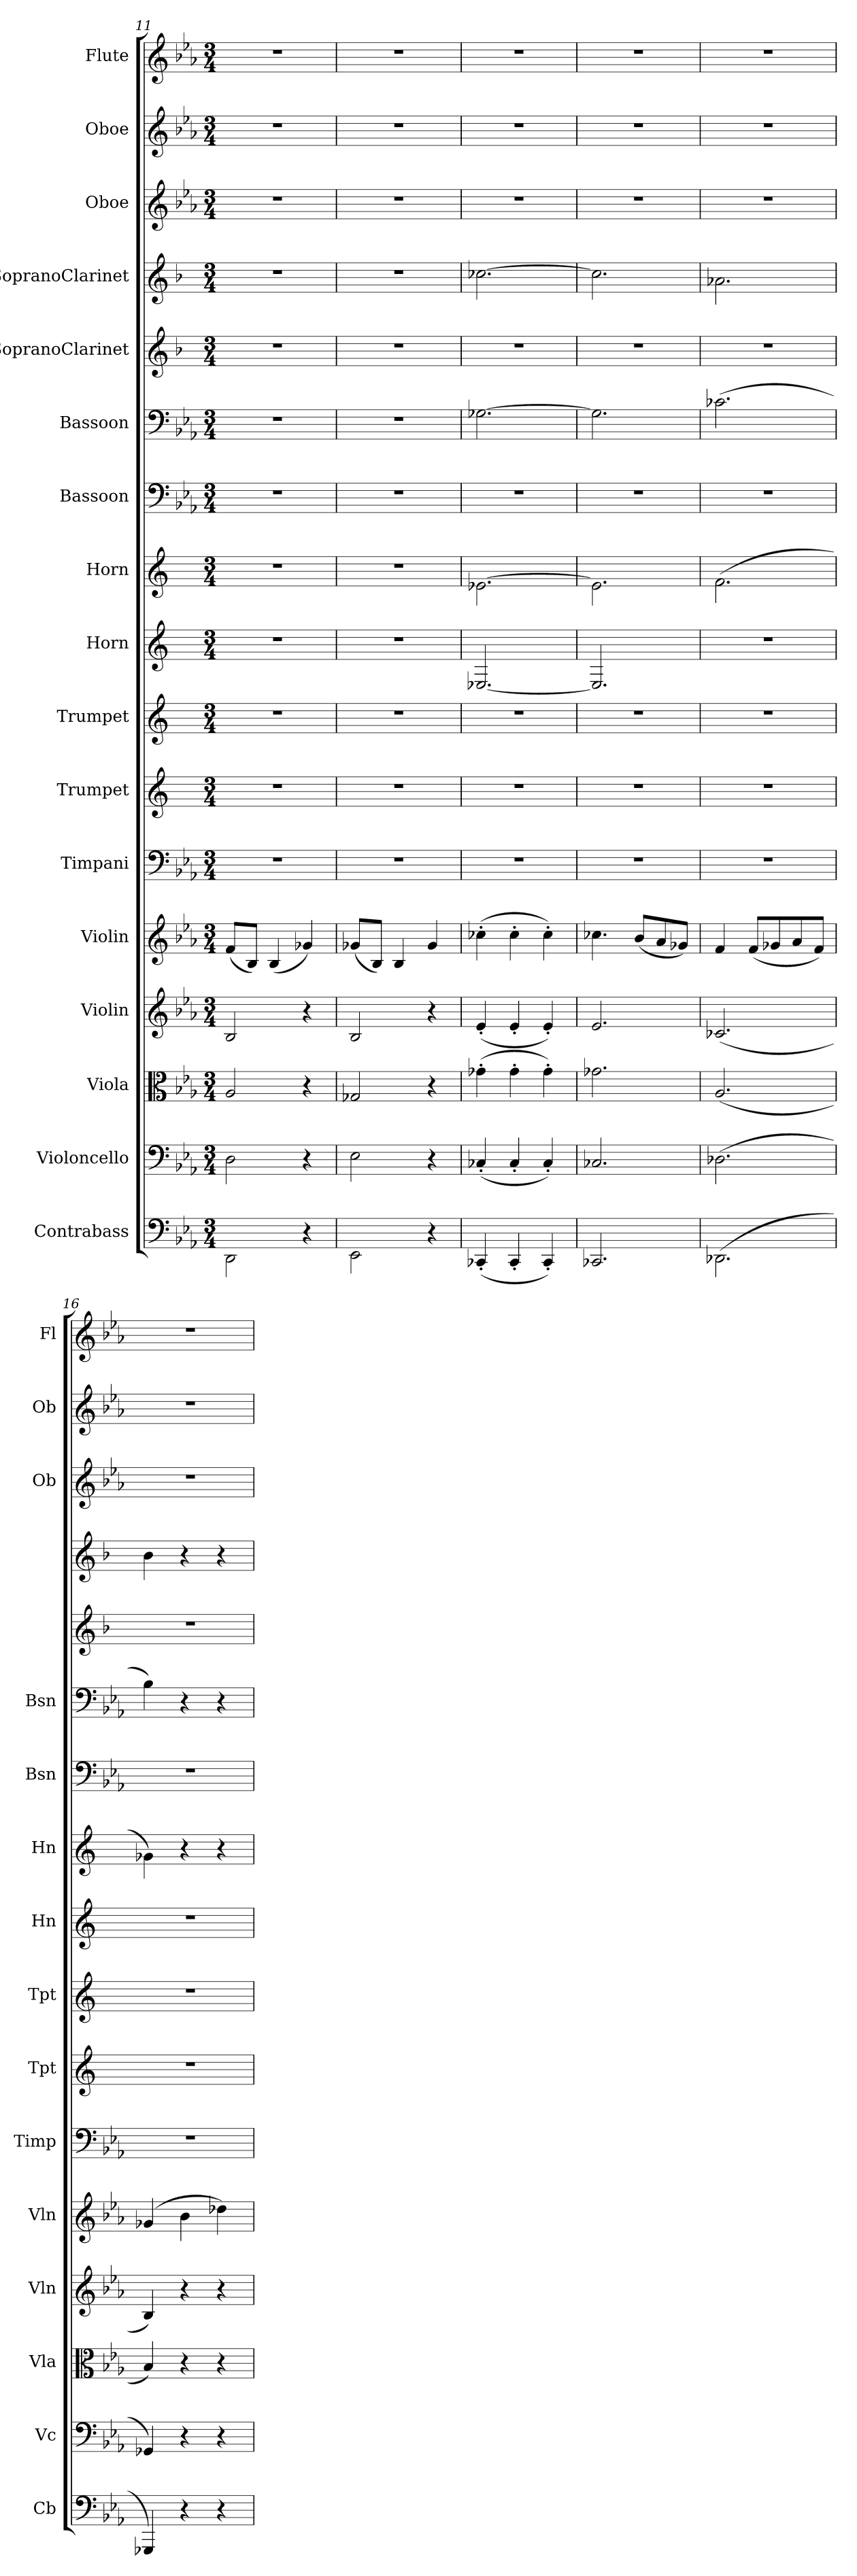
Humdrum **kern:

**kern	**kern	**kern	**kern	**kern	**kern	**kern	**kern	**kern	**kern	**kern	**kern	**kern	**kern	**kern	**kern	**kern
*part17	*part16	*part15	*part14	*part13	*part12	*part11	*part10	*part9	*part8	*part7	*part6	*part5	*part4	*part3	*part2	*part1
*staff17	*staff16	*staff15	*staff14	*staff13	*staff12	*staff11	*staff10	*staff9	*staff8	*staff7	*staff6	*staff5	*staff4	*staff3	*staff2	*staff1
*I"Contrabass	*I"Violoncello	*I"Viola	*I"Violin	*I"Violin	*I"Timpani	*I"Trumpet	*I"Trumpet	*I"Horn	*I"Horn	*I"Bassoon	*I"Bassoon	*I"SopranoClarinet	*I"SopranoClarinet	*I"Oboe	*I"Oboe	*I"Flute
*I'Cb	*I'Vc	*I'Vla	*I'Vln	*I'Vln	*I'Timp	*I'Tpt	*I'Tpt	*I'Hn	*I'Hn	*I'Bsn	*I'Bsn	*	*	*I'Ob	*I'Ob	*I'Fl
*clefF4	*clefF4	*clefC3	*clefG2	*clefG2	*clefF4	*clefG2	*clefG2	*clefG2	*clefG2	*clefF4	*clefF4	*clefG2	*clefG2	*clefG2	*clefG2	*clefG2
*k[b-e-a-]	*k[b-e-a-]	*k[b-e-a-]	*k[b-e-a-]	*k[b-e-a-]	*k[b-e-a-]	*k[]	*k[]	*k[]	*k[]	*k[b-e-a-]	*k[b-e-a-]	*k[b-]	*k[b-]	*k[b-e-a-]	*k[b-e-a-]	*k[b-e-a-]
*M3/4	*M3/4	*M3/4	*M3/4	*M3/4	*M3/4	*M3/4	*M3/4	*M3/4	*M3/4	*M3/4	*M3/4	*M3/4	*M3/4	*M3/4	*M3/4	*M3/4
=11	=11	=11	=11	=11	=11	=11	=11	=11	=11	=11	=11	=11	=11	=11	=11	=11
2DD\	2D\	2A-/	2B-/	(8f/L	2.r	2.r	2.r	2.r	2.r	2.r	2.r	2.r	2.r	2.r	2.r	2.r
.	.	.	.	8B-/J)	.	.	.	.	.	.	.	.	.	.	.	.
.	.	.	.	(4B-/	.	.	.	.	.	.	.	.	.	.	.	.
4r	4r	4r	4r	4g-X/)	.	.	.	.	.	.	.	.	.	.	.	.
=12	=12	=12	=12	=12	=12	=12	=12	=12	=12	=12	=12	=12	=12	=12	=12	=12
2EE-\	2E-\	2G-X/	2B-/	(8g-X/L	2.r	2.r	2.r	2.r	2.r	2.r	2.r	2.r	2.r	2.r	2.r	2.r
.	.	.	.	8B-/J)	.	.	.	.	.	.	.	.	.	.	.	.
.	.	.	.	4B-/	.	.	.	.	.	.	.	.	.	.	.	.
4r	4r	4r	4r	4g-/	.	.	.	.	.	.	.	.	.	.	.	.
=13	=13	=13	=13	=13	=13	=13	=13	=13	=13	=13	=13	=13	=13	=13	=13	=13
(4CC-X'/	(4C-X'/	(4g-X'\	(4e-'/	(4cc-X'\	2.r	2.r	2.r	[2.E-X/	[2.e-X\	2.r	[2.G-X\	2.r	[2.cc-X\	2.r	2.r	2.r
4CC-'/	4C-'/	4g-'\	4e-'/	4cc-'\	.	.	.	.	.	.	.	.	.	.	.	.
4CC-'/)	4C-'/)	4g-'\)	4e-'/)	4cc-'\)	.	.	.	.	.	.	.	.	.	.	.	.
=14	=14	=14	=14	=14	=14	=14	=14	=14	=14	=14	=14	=14	=14	=14	=14	=14
2.CC-X/	2.C-X/	2.g-X\	2.e-/	4.cc-X\	2.r	2.r	2.r	2.E-/]	2.e-\]	2.r	2.G-\]	2.r	2.cc-\]	2.r	2.r	2.r
.	.	.	.	(8b-/L	.	.	.	.	.	.	.	.	.	.	.	.
.	.	.	.	8a-/	.	.	.	.	.	.	.	.	.	.	.	.
.	.	.	.	8g-X/J)	.	.	.	.	.	.	.	.	.	.	.	.
=15	=15	=15	=15	=15	=15	=15	=15	=15	=15	=15	=15	=15	=15	=15	=15	=15
(2.DD-X\	(2.D-X\	(2.A-/	(2.c-X/	4f/	2.r	2.r	2.r	2.r	(2.f\	2.r	(2.c-X\	2.r	2.a-X\	2.r	2.r	2.r
.	.	.	.	(8f/L	.	.	.	.	.	.	.	.	.	.	.	.
.	.	.	.	8g-X/	.	.	.	.	.	.	.	.	.	.	.	.
.	.	.	.	8a-/	.	.	.	.	.	.	.	.	.	.	.	.
.	.	.	.	8f/J)	.	.	.	.	.	.	.	.	.	.	.	.
=16	=16	=16	=16	=16	=16	=16	=16	=16	=16	=16	=16	=16	=16	=16	=16	=16
4GGG-X/)	4GG-X/)	4B-/)	4B-/)	(4g-X/	2.r	2.r	2.r	2.r	4g-X\)	2.r	4B-\)	2.r	4b-\	2.r	2.r	2.r
4r	4r	4r	4r	4b-\	.	.	.	.	4r	.	4r	.	4r	.	.	.
4r	4r	4r	4r	4dd-X\)	.	.	.	.	4r	.	4r	.	4r	.	.	.
=	=	=	=	=	=	=	=	=	=	=	=	=	=	=	=	=
*-	*-	*-	*-	*-	*-	*-	*-	*-	*-	*-	*-	*-	*-	*-	*-	*-
